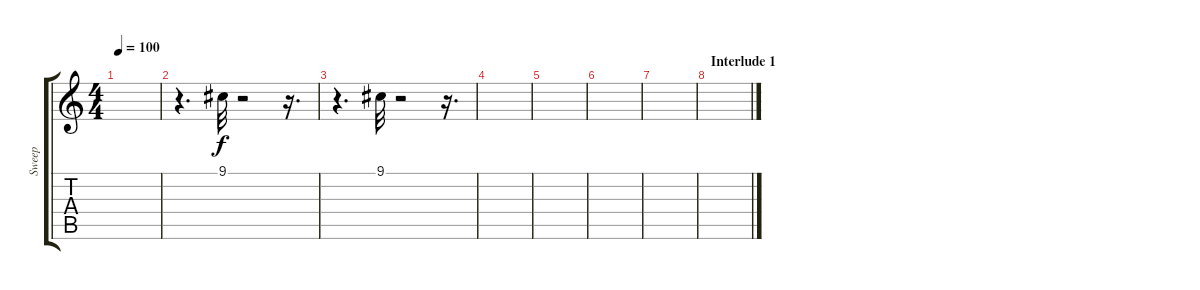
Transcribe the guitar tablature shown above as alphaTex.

\track ("Sweep" "Sweep") {instrument pad8sweep}
\staff {score tabs}
\tuning (E4 B3 G3 D3 A2 E2) {hide}
\ts (4 4)
\tempo 100
\clef g2
\ks c
|
r.4{d} 9.1.32 r.2 r.16{d} |
r.4{d} 9.1.32 r.2 r.16{d} |
|
|
|
|
\section ("" "Interlude 1")
